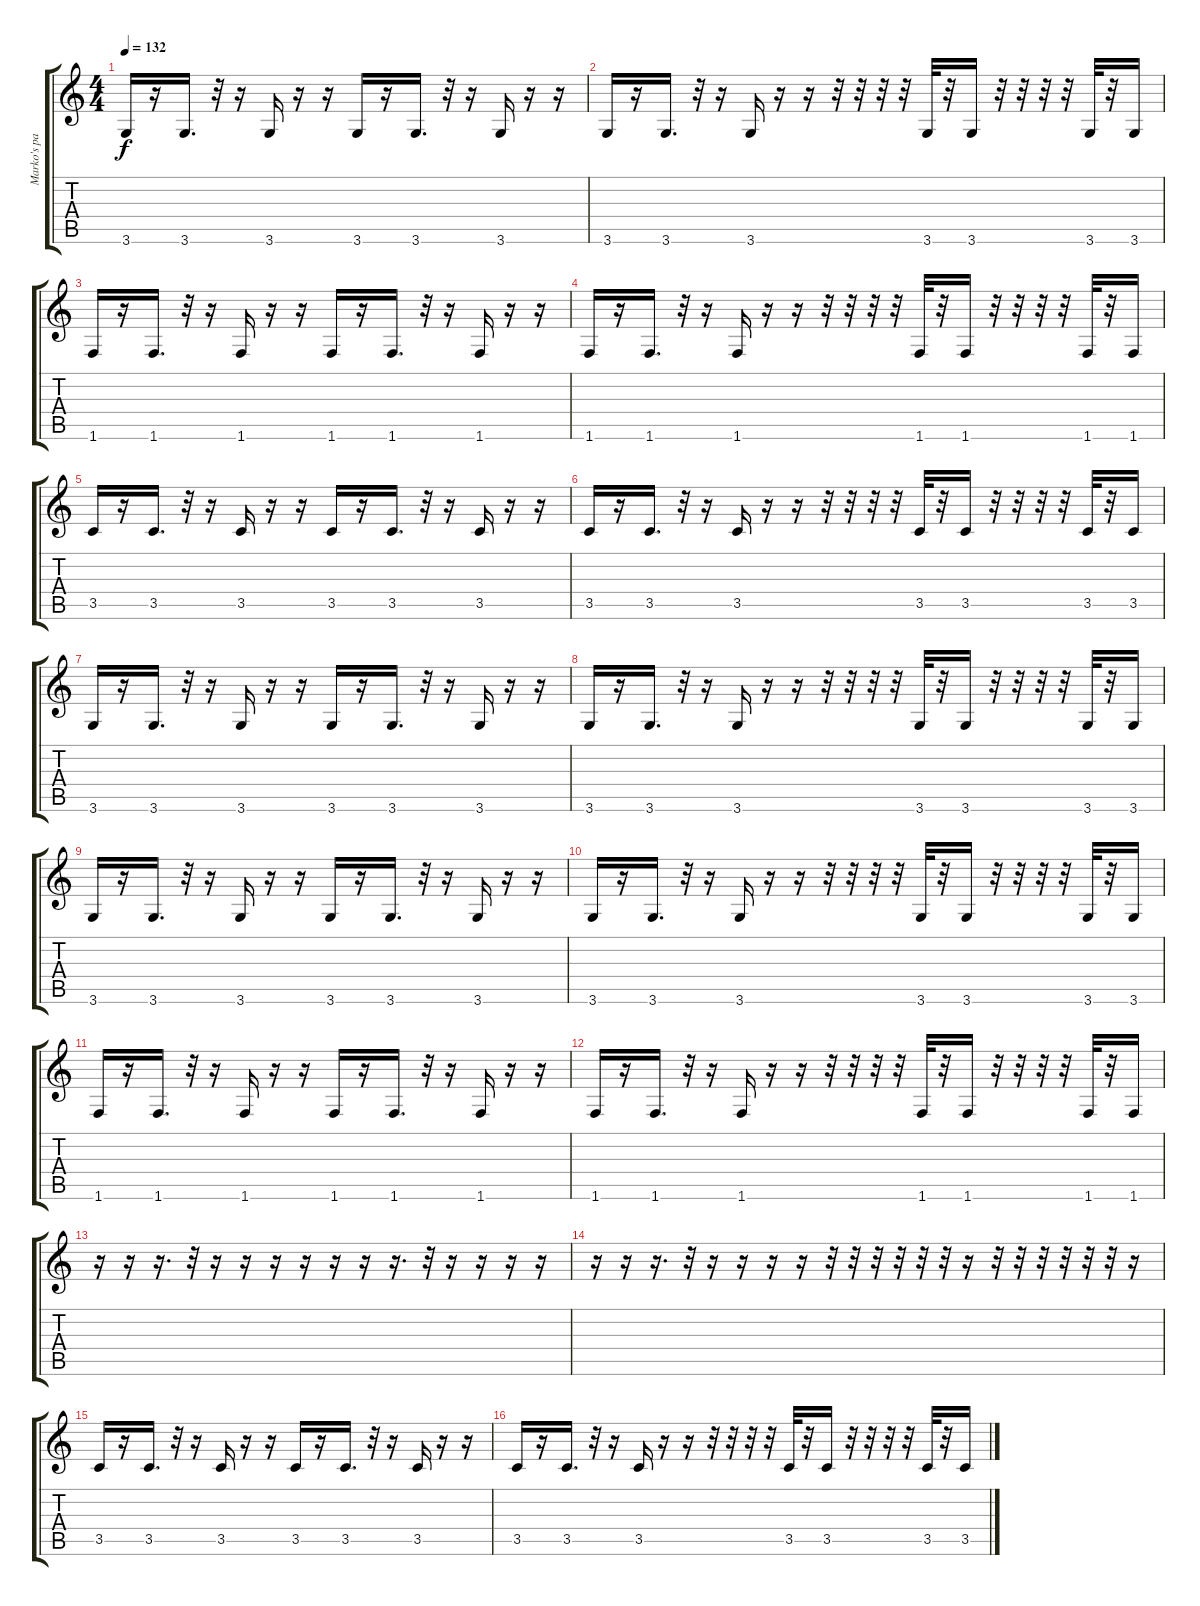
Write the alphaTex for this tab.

\track ("Marko's page" "Marko's pa") {instrument synthbass1}
\staff {score tabs}
\tuning (E4 B3 G3 D3 A2 E2) {hide}
\ts (4 4)
\tempo 132
\clef g2
\ks c
3.6.16{dy f} r.16 3.6.16{d} r.32 r.16 3.6.16 r.16 r.16 3.6.16 r.16 3.6.16{d} r.32 r.16 3.6.16 r.16 r.16 |
3.6.16 r.16 3.6.16{d} r.32 r.16 3.6.16 r.16 r.16 r.32 r.32 r.32 r.32 3.6.32 r.32 3.6.16 r.32 r.32 r.32 r.32 3.6.32 r.32 3.6.16 |
1.6.16 r.16 1.6.16{d} r.32 r.16 1.6.16 r.16 r.16 1.6.16 r.16 1.6.16{d} r.32 r.16 1.6.16 r.16 r.16 |
1.6.16 r.16 1.6.16{d} r.32 r.16 1.6.16 r.16 r.16 r.32 r.32 r.32 r.32 1.6.32 r.32 1.6.16 r.32 r.32 r.32 r.32 1.6.32 r.32 1.6.16 |
3.5.16 r.16 3.5.16{d} r.32 r.16 3.5.16 r.16 r.16 3.5.16 r.16 3.5.16{d} r.32 r.16 3.5.16 r.16 r.16 |
3.5.16 r.16 3.5.16{d} r.32 r.16 3.5.16 r.16 r.16 r.32 r.32 r.32 r.32 3.5.32 r.32 3.5.16 r.32 r.32 r.32 r.32 3.5.32 r.32 3.5.16 |
3.6.16 r.16 3.6.16{d} r.32 r.16 3.6.16 r.16 r.16 3.6.16 r.16 3.6.16{d} r.32 r.16 3.6.16 r.16 r.16 |
3.6.16 r.16 3.6.16{d} r.32 r.16 3.6.16 r.16 r.16 r.32 r.32 r.32 r.32 3.6.32 r.32 3.6.16 r.32 r.32 r.32 r.32 3.6.32 r.32 3.6.16 |
3.6.16 r.16 3.6.16{d} r.32 r.16 3.6.16 r.16 r.16 3.6.16 r.16 3.6.16{d} r.32 r.16 3.6.16 r.16 r.16 |
3.6.16 r.16 3.6.16{d} r.32 r.16 3.6.16 r.16 r.16 r.32 r.32 r.32 r.32 3.6.32 r.32 3.6.16 r.32 r.32 r.32 r.32 3.6.32 r.32 3.6.16 |
1.6.16 r.16 1.6.16{d} r.32 r.16 1.6.16 r.16 r.16 1.6.16 r.16 1.6.16{d} r.32 r.16 1.6.16 r.16 r.16 |
1.6.16 r.16 1.6.16{d} r.32 r.16 1.6.16 r.16 r.16 r.32 r.32 r.32 r.32 1.6.32 r.32 1.6.16 r.32 r.32 r.32 r.32 1.6.32 r.32 1.6.16 |
r.16 r.16 r.16{d} r.32 r.16 r.16 r.16 r.16 r.16 r.16 r.16{d} r.32 r.16 r.16 r.16 r.16 |
r.16 r.16 r.16{d} r.32 r.16 r.16 r.16 r.16 r.32 r.32 r.32 r.32 r.32 r.32 r.16 r.32 r.32 r.32 r.32 r.32 r.32 r.16 |
3.5.16 r.16 3.5.16{d} r.32 r.16 3.5.16 r.16 r.16 3.5.16 r.16 3.5.16{d} r.32 r.16 3.5.16 r.16 r.16 |
3.5.16 r.16 3.5.16{d} r.32 r.16 3.5.16 r.16 r.16 r.32 r.32 r.32 r.32 3.5.32 r.32 3.5.16 r.32 r.32 r.32 r.32 3.5.32 r.32 3.5.16
